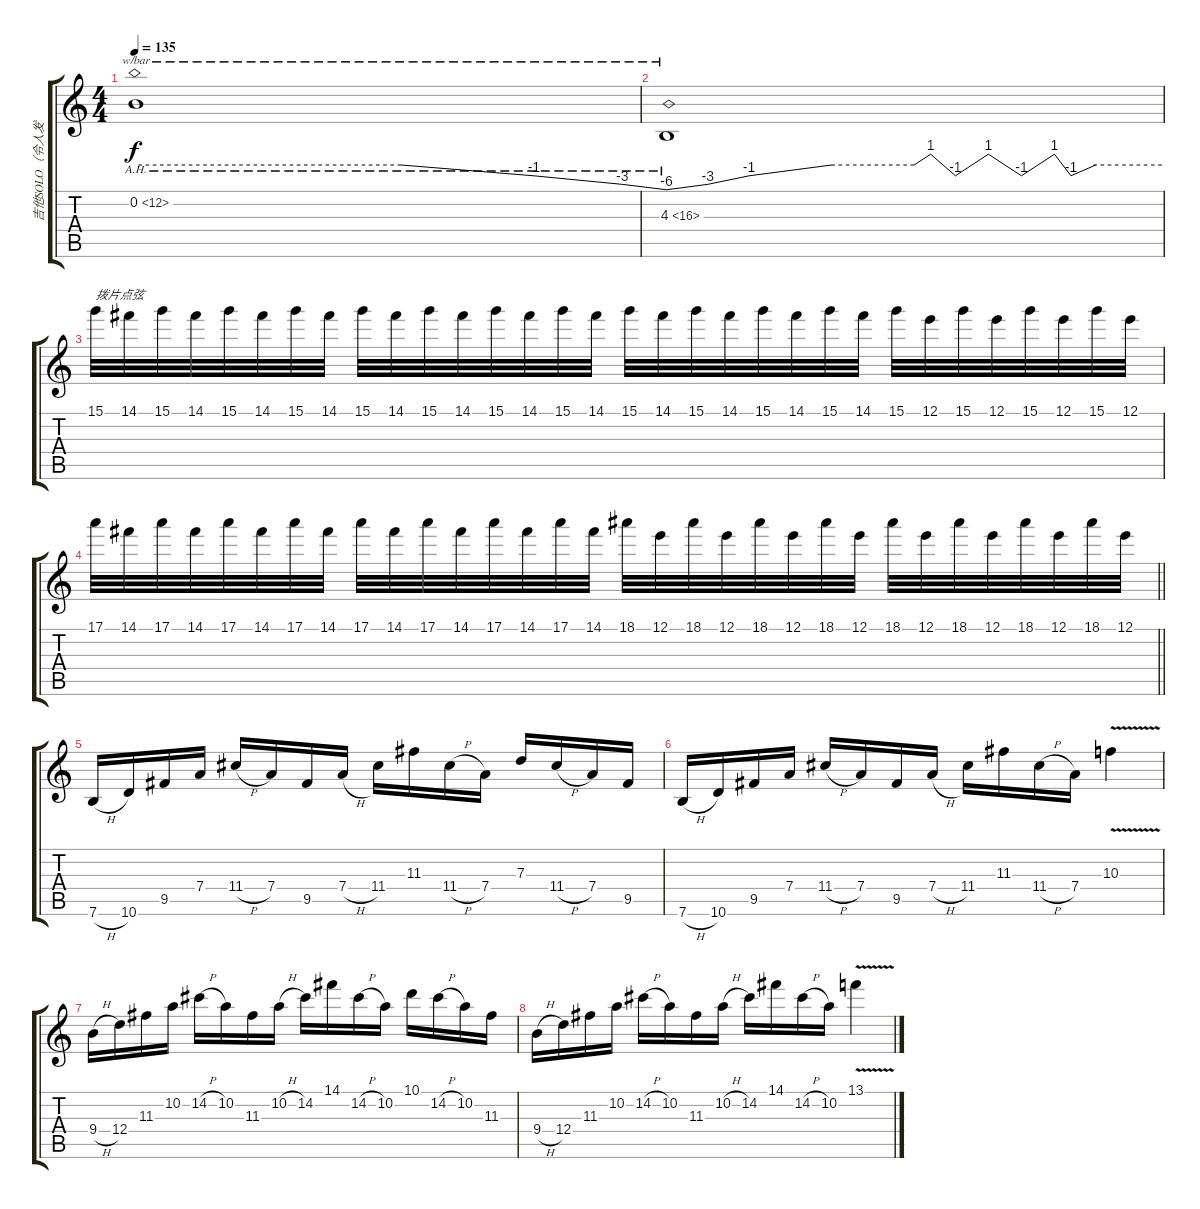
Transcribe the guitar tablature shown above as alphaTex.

\track ("吉他SOLO（令人发指的）" "吉他SOLO（令人发") {instrument distortionguitar}
\staff {score tabs}
\tuning (E4 B3 G3 D3 A2 E2) {hide}
\ts (4 4)
\tempo 135
\clef g2
\ks c
0.2{ah 12}.1{tbe (custom default 0 0 30 0 45 -4 55 -12 60 -24) dy f} |
4.3{ah 12}.1{tbe (custom default 0 -24 5 -12 10 -4 20 0 30 0 32 4 35 -4 37 0 39 4 41 0 43 -4 45 0 47 4 49 -4 52 0 60 0)} |
15.1.32{txt "拨片点弦"} 14.1.32 15.1.32 14.1.32 15.1.32 14.1.32 15.1.32 14.1.32 15.1.32 14.1.32 15.1.32 14.1.32 15.1.32 14.1.32 15.1.32 14.1.32 15.1.32 14.1.32 15.1.32 14.1.32 15.1.32 14.1.32 15.1.32 14.1.32 15.1.32 12.1.32 15.1.32 12.1.32 15.1.32 12.1.32 15.1.32 12.1.32 |
\barLineRight lightlight
17.1.32 14.1.32 17.1.32 14.1.32 17.1.32 14.1.32 17.1.32 14.1.32 17.1.32 14.1.32 17.1.32 14.1.32 17.1.32 14.1.32 17.1.32 14.1.32 18.1.32 12.1.32 18.1.32 12.1.32 18.1.32 12.1.32 18.1.32 12.1.32 18.1.32 12.1.32 18.1.32 12.1.32 18.1.32 12.1.32 18.1.32 12.1.32 |
7.6{h}.16 10.6.16 9.5.16 7.4.16 11.4{h}.16 7.4.16 9.5.16 7.4{h}.16 11.4.16 11.3.16 11.4{h}.16 7.4.16 7.3.16 11.4{h}.16 7.4.16 9.5.16 |
7.6{h}.16 10.6.16 9.5.16 7.4.16 11.4{h}.16 7.4.16 9.5.16 7.4{h}.16 11.4.16 11.3.16 11.4{h}.16 7.4.16 10.3{v}.4 |
9.4{h}.16 12.4.16 11.3.16 10.2.16 14.2{h}.16 10.2.16 11.3.16 10.2{h}.16 14.2.16 14.1.16 14.2{h}.16 10.2.16 10.1.16 14.2{h}.16 10.2.16 11.3.16 |
9.4{h}.16 12.4.16 11.3.16 10.2.16 14.2{h}.16 10.2.16 11.3.16 10.2{h}.16 14.2.16 14.1.16 14.2{h}.16 10.2.16 13.1{v}.4
